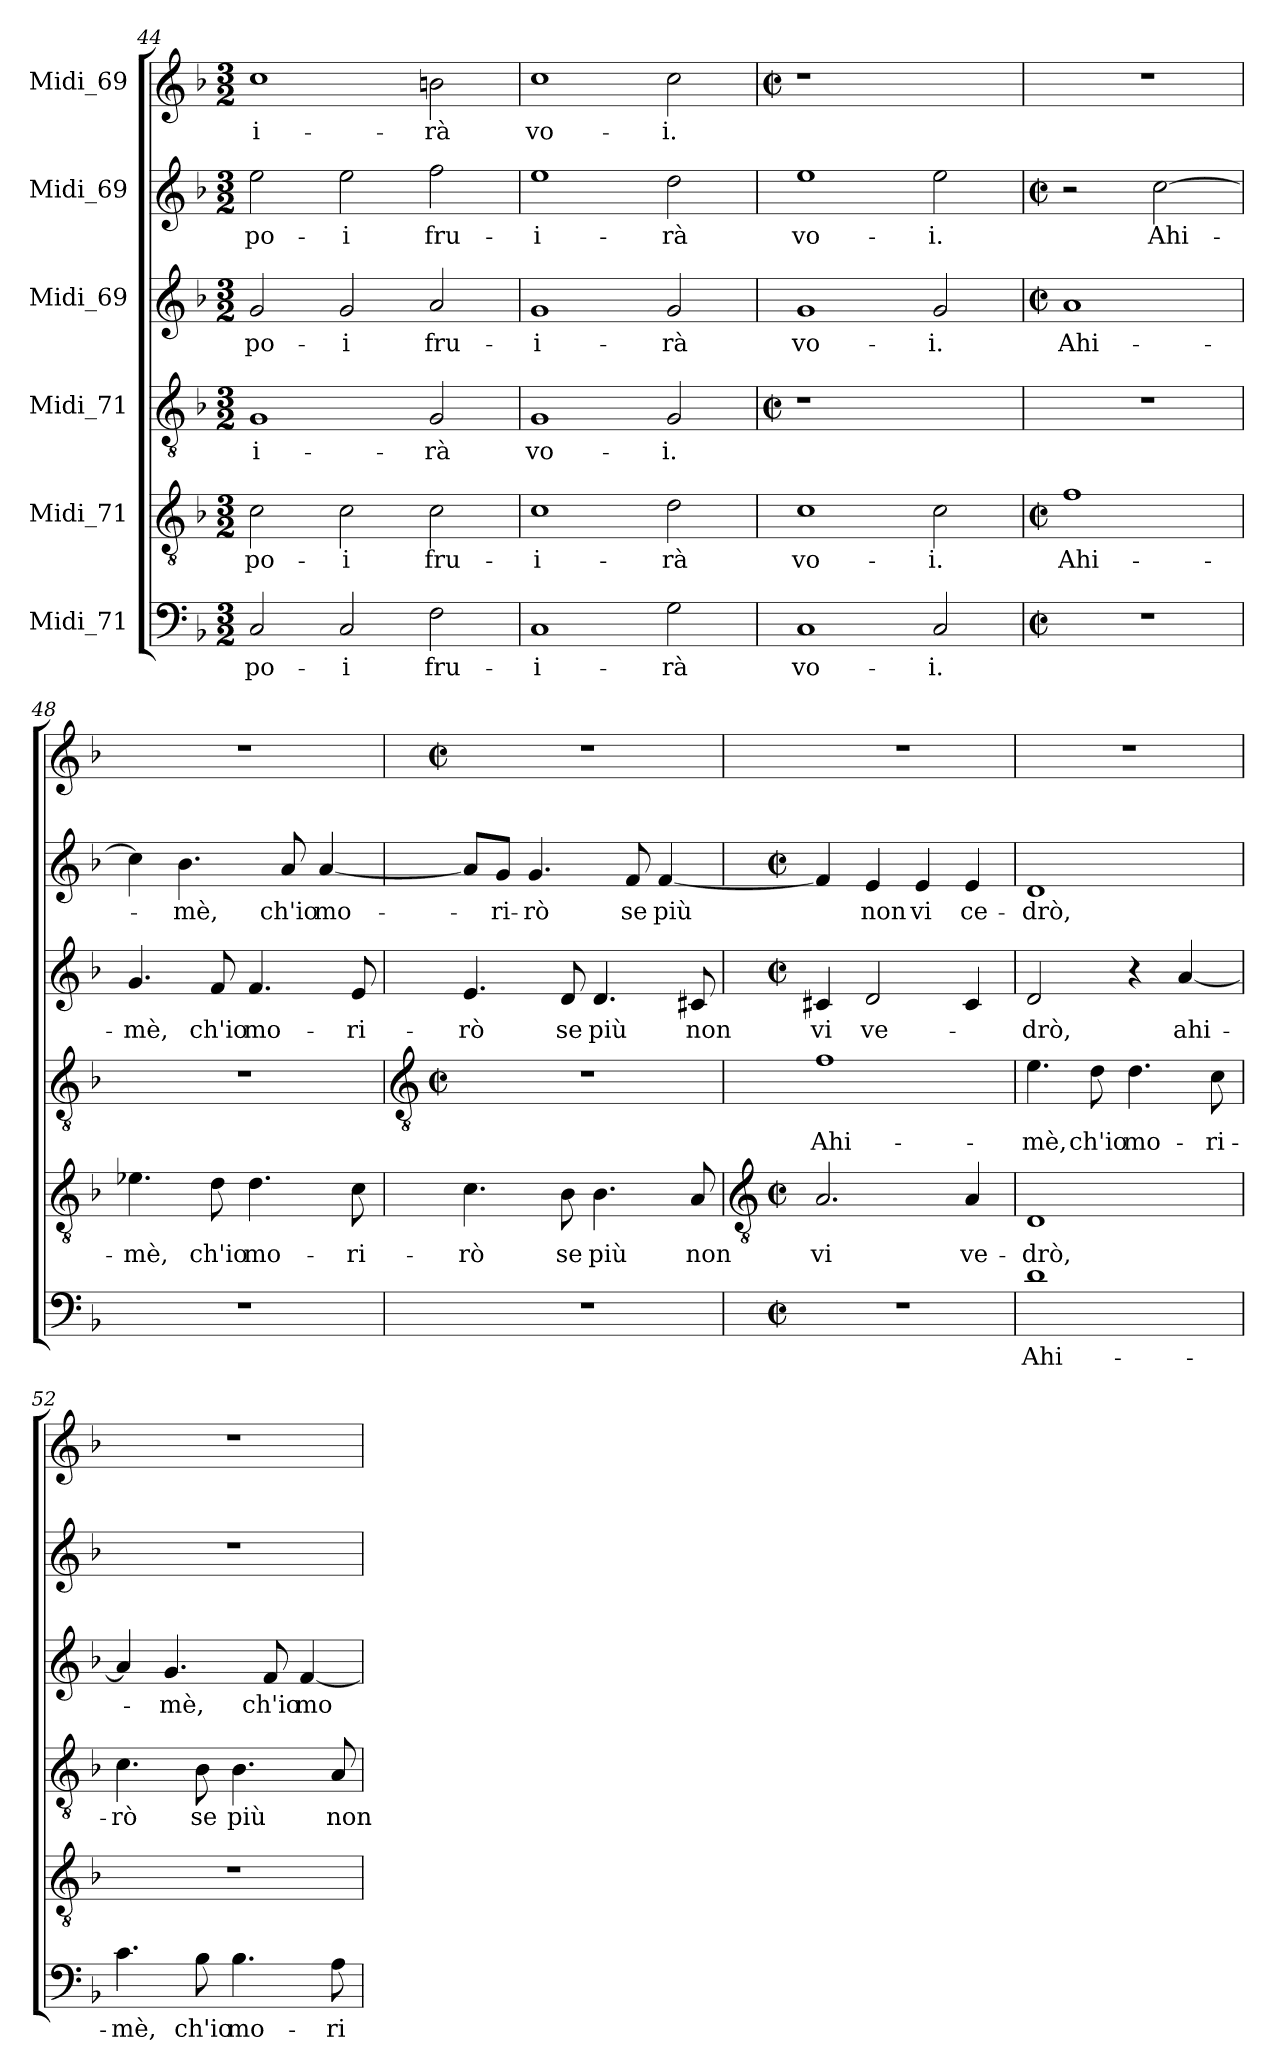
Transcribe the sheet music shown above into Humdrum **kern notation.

**kern	**text	**kern	**text	**kern	**text	**kern	**text	**kern	**text	**kern	**text
*part6	*part6	*part5	*part5	*part4	*part4	*part3	*part3	*part2	*part2	*part1	*part1
*staff6	*staff6	*staff5	*staff5	*staff4	*staff4	*staff3	*staff3	*staff2	*staff2	*staff1	*staff1
*I"Midi_71	*	*I"Midi_71	*	*I"Midi_71	*	*I"Midi_69	*	*I"Midi_69	*	*I"Midi_69	*
!!LO:LB:g=z
*clefF4	*	*clefGv2	*	*clefGv2	*	*clefG2	*	*clefG2	*	*clefG2	*
*k[b-]	*	*k[b-]	*	*k[b-]	*	*k[b-]	*	*k[b-]	*	*k[b-]	*
*F:	*	*F:	*	*F:	*	*F:	*	*F:	*	*F:	*
*M3/2	*	*M3/2	*	*M3/2	*	*M3/2	*	*M3/2	*	*M3/2	*
=44	=44	=44	=44	=44	=44	=44	=44	=44	=44	=44	=44
!	!LO:LY:b	!	!LO:LY:b	!	!LO:LY:b	!	!LO:LY:b	!	!LO:LY:b	!	!LO:LY:b
2C	po-	2c	po-	1G	-i-	2g	po-	2ee	po-	1cc	-i-
!	!LO:LY:b	!	!LO:LY:b	!	!	!	!LO:LY:b	!	!LO:LY:b	!	!
2C	-i	2c	-i	.	.	2g	-i	2ee	-i	.	.
!	!LO:LY:b	!	!LO:LY:b	!	!LO:LY:b	!	!LO:LY:b	!	!LO:LY:b	!	!LO:LY:b
2F	fru-	2c	fru-	2G	-rà	2a	fru-	2ff	fru-	2bn	-rà
=45	=45	=45	=45	=45	=45	=45	=45	=45	=45	=45	=45
!	!LO:LY:b	!	!LO:LY:b	!	!LO:LY:b	!	!LO:LY:b	!	!LO:LY:b	!	!LO:LY:b
1C	-i-	1c	-i-	1G	vo-	1g	-i-	1ee	-i-	1cc	vo-
!	!LO:LY:b	!	!LO:LY:b	!	!LO:LY:b	!	!LO:LY:b	!	!LO:LY:b	!	!LO:LY:b
2G	-rà	2d	-rà	2G	-i.	2g	-rà	2dd	-rà	2cc	-i.
=46	=46	=46	=46	=46	=46	=46	=46	=46	=46	=46	=46
*	*	*	*	*M2/2	*	*	*	*	*	*M2/2	*
*	*	*	*	*met(c|)	*	*	*	*	*	*met(c|)	*
!	!LO:LY:b	!	!LO:LY:b	!	!	!	!LO:LY:b	!	!LO:LY:b	!	!
1C	vo-	1c	vo-	1r	.	1g	vo-	1ee	vo-	1r	.
!	!LO:LY:b	!	!LO:LY:b	!	!	!	!LO:LY:b	!	!LO:LY:b	!	!
2C	-i.	2c	-i.	2ryy	.	2g	-i.	2ee	-i.	2ryy	.
=47	=47	=47	=47	=47	=47	=47	=47	=47	=47	=47	=47
*M2/2	*	*M2/2	*	*	*	*M2/2	*	*M2/2	*	*	*
*met(c|)	*	*met(c|)	*	*	*	*met(c|)	*	*met(c|)	*	*	*
!	!	!	!LO:LY:b	!	!	!	!LO:LY:b	!	!	!	!
1r	.	1f	Ahi-	1r	.	1a	Ahi-	2r	.	1r	.
!	!	!	!	!	!	!	!	!	!LO:LY:b	!	!
.	.	.	.	.	.	.	.	[2cc	Ahi-	.	.
=48	=48	=48	=48	=48	=48	=48	=48	=48	=48	=48	=48
!	!	!	!LO:LY:b	!	!	!	!LO:LY:b	!	!	!	!
1r	.	4.e-X	-mè,	1r	.	4.g	-mè,	4cc]	.	1r	.
!	!	!	!	!	!	!	!	!	!LO:LY:b	!	!
.	.	.	.	.	.	.	.	4.b-	-mè,	.	.
!	!	!	!LO:LY:b	!	!	!	!LO:LY:b	!	!	!	!
.	.	8d	ch'io	.	.	8f	ch'io	.	.	.	.
!	!	!	!LO:LY:b	!	!	!	!LO:LY:b	!	!	!	!
.	.	4.d	mo-	.	.	4.f	mo-	.	.	.	.
!	!	!	!	!	!	!	!	!	!LO:LY:b	!	!
.	.	.	.	.	.	.	.	8a	ch'io	.	.
!	!	!	!	!	!	!	!	!	!LO:LY:b	!	!
.	.	.	.	.	.	.	.	[4a	mo-	.	.
!	!	!	!LO:LY:b	!	!	!	!LO:LY:b	!	!	!	!
.	.	8c	-ri-	.	.	8e	-ri-	.	.	.	.
!!LO:LB:g=z
=49	=49	=49	=49	=49	=49	=49	=49	=49	=49	=49	=49
*	*	*	*	*clefGv2	*	*	*	*	*	*	*
*	*	*	*	*M2/2	*	*	*	*	*	*M2/2	*
*	*	*	*	*met(c|)	*	*	*	*	*	*met(c|)	*
!	!	!	!LO:LY:b	!	!	!	!LO:LY:b	!	!	!	!
1r	.	4.c	-rò	1r	.	4.e	-rò	8aL]	.	1r	.
!	!	!	!	!	!	!	!	!	!LO:LY:b	!	!
.	.	.	.	.	.	.	.	8gJ	-ri-	.	.
!	!	!	!	!	!	!	!	!	!LO:LY:b	!	!
.	.	.	.	.	.	.	.	4.g	-rò	.	.
!	!	!	!LO:LY:b	!	!	!	!LO:LY:b	!	!	!	!
.	.	8B-	se	.	.	8d	se	.	.	.	.
!	!	!	!LO:LY:b	!	!	!	!LO:LY:b	!	!	!	!
.	.	4.B-	più	.	.	4.d	più	.	.	.	.
!	!	!	!	!	!	!	!	!	!LO:LY:b	!	!
.	.	.	.	.	.	.	.	8f	se	.	.
!	!	!	!	!	!	!	!	!	!LO:LY:b	!	!
.	.	.	.	.	.	.	.	[4f	più	.	.
!	!	!	!LO:LY:b	!	!	!	!LO:LY:b	!	!	!	!
.	.	8A	non	.	.	8c#X	non	.	.	.	.
!!LO:LB:g=z
=50	=50	=50	=50	=50	=50	=50	=50	=50	=50	=50	=50
*	*	*clefGv2	*	*	*	*	*	*	*	*	*
*M2/2	*	*M2/2	*	*	*	*M2/2	*	*M2/2	*	*	*
*met(c|)	*	*met(c|)	*	*	*	*met(c|)	*	*met(c|)	*	*	*
!	!	!	!LO:LY:b	!	!LO:LY:b	!	!LO:LY:b	!	!	!	!
1r	.	2.A	vi	1f	Ahi-	4c#X	vi	4f]	.	1r	.
!	!	!	!	!	!	!	!LO:LY:b	!	!LO:LY:b	!	!
.	.	.	.	.	.	2d	ve-	4e	non	.	.
!	!	!	!	!	!	!	!	!	!LO:LY:b	!	!
.	.	.	.	.	.	.	.	4e	vi	.	.
!	!	!	!LO:LY:b	!	!	!	!	!	!LO:LY:b	!	!
.	.	4A	ve-	.	.	4c#	.	4e	ce-	.	.
=51	=51	=51	=51	=51	=51	=51	=51	=51	=51	=51	=51
!	!LO:LY:b	!	!LO:LY:b	!	!LO:LY:b	!	!LO:LY:b	!	!LO:LY:b	!	!
1d	Ahi-	1D	-drò,	4.e	-mè,	2d	-drò,	1d	-drò,	1r	.
!	!	!	!	!	!LO:LY:b	!	!	!	!	!	!
.	.	.	.	8d	ch'io	.	.	.	.	.	.
!	!	!	!	!	!LO:LY:b	!	!	!	!	!	!
.	.	.	.	4.d	mo-	4r	.	.	.	.	.
!	!	!	!	!	!	!	!LO:LY:b	!	!	!	!
.	.	.	.	.	.	[4a	ahi-	.	.	.	.
!	!	!	!	!	!LO:LY:b	!	!	!	!	!	!
.	.	.	.	8c	-ri-	.	.	.	.	.	.
=52	=52	=52	=52	=52	=52	=52	=52	=52	=52	=52	=52
!	!LO:LY:b	!	!	!	!LO:LY:b	!	!	!	!	!	!
4.c	-mè,	1r	.	4.c	-rò	4a]	.	1r	.	1r	.
!	!	!	!	!	!	!	!LO:LY:b	!	!	!	!
.	.	.	.	.	.	4.g	-mè,	.	.	.	.
!	!LO:LY:b	!	!	!	!LO:LY:b	!	!	!	!	!	!
8B-	ch'io	.	.	8B-	se	.	.	.	.	.	.
!	!LO:LY:b	!	!	!	!LO:LY:b	!	!	!	!	!	!
4.B-	mo-	.	.	4.B-	più	.	.	.	.	.	.
!	!	!	!	!	!	!	!LO:LY:b	!	!	!	!
.	.	.	.	.	.	8f	ch'io	.	.	.	.
!	!	!	!	!	!	!	!LO:LY:b	!	!	!	!
.	.	.	.	.	.	[4f	mo-	.	.	.	.
!	!LO:LY:b	!	!	!	!LO:LY:b	!	!	!	!	!	!
8A	-ri-	.	.	8A	non	.	.	.	.	.	.
=	=	=	=	=	=	=	=	=	=	=	=
*-	*-	*-	*-	*-	*-	*-	*-	*-	*-	*-	*-
